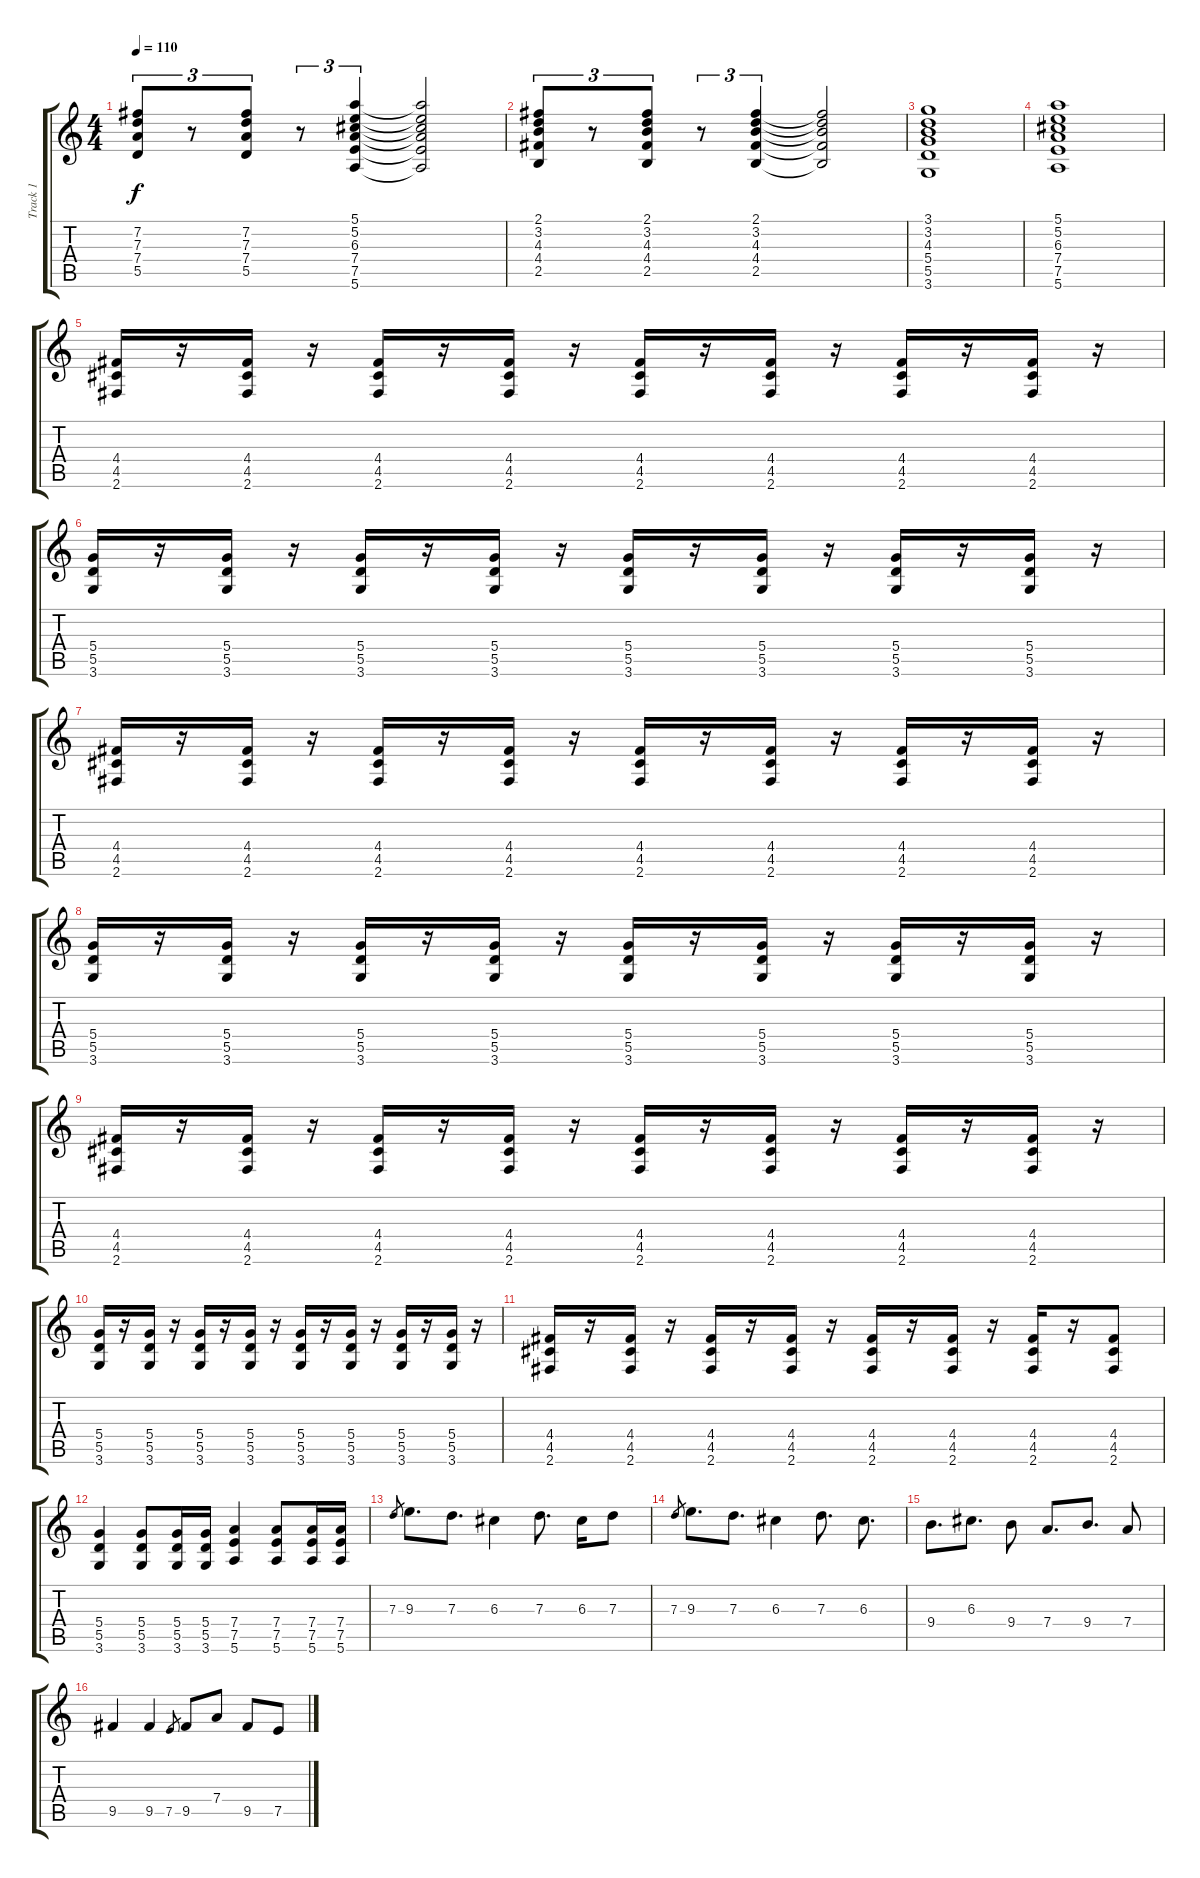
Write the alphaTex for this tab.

\track ("Track 1" "Track 1") {instrument overdrivenguitar}
\staff {score tabs}
\tuning (E4 B3 G3 D3 A2 E2) {hide}
\ts (4 4)
\tempo 110
\clef g2
\ks c
(7.2 7.3 7.4 5.5).8{tu (3 2) dy f} r.8{tu (3 2)} (7.2 7.3 7.4 5.5).8{tu (3 2)} r.8{tu (3 2)} (5.1 5.2 6.3 7.4 7.5 5.6).4{tu (3 2)} (5.1{t} 5.2{t} 6.3{t} 7.4{t} 7.5{t} 5.6{t}).2 |
(2.1 3.2 4.3 4.4 2.5).8{tu (3 2)} r.8{tu (3 2)} (2.1 3.2 4.3 4.4 2.5).8{tu (3 2)} r.8{tu (3 2)} (2.1 3.2 4.3 4.4 2.5).4{tu (3 2)} (2.1{t} 3.2{t} 4.3{t} 4.4{t} 2.5{t}).2 |
(3.1 3.2 4.3 5.4 5.5 3.6).1 |
(5.1 5.2 6.3 7.4 7.5 5.6).1 |
(4.4 4.5 2.6).16{instrument overdrivenguitar} r.16 (4.4 4.5 2.6).16 r.16 (4.4 4.5 2.6).16 r.16 (4.4 4.5 2.6).16 r.16 (4.4 4.5 2.6).16 r.16 (4.4 4.5 2.6).16 r.16 (4.4 4.5 2.6).16 r.16 (4.4 4.5 2.6).16 r.16 |
(5.4 5.5 3.6).16 r.16 (5.4 5.5 3.6).16 r.16 (5.4 5.5 3.6).16 r.16 (5.4 5.5 3.6).16 r.16 (5.4 5.5 3.6).16 r.16 (5.4 5.5 3.6).16 r.16 (5.4 5.5 3.6).16 r.16 (5.4 5.5 3.6).16 r.16 |
(4.4 4.5 2.6).16 r.16 (4.4 4.5 2.6).16 r.16 (4.4 4.5 2.6).16 r.16 (4.4 4.5 2.6).16 r.16 (4.4 4.5 2.6).16 r.16 (4.4 4.5 2.6).16 r.16 (4.4 4.5 2.6).16 r.16 (4.4 4.5 2.6).16 r.16 |
(5.4 5.5 3.6).16 r.16 (5.4 5.5 3.6).16 r.16 (5.4 5.5 3.6).16 r.16 (5.4 5.5 3.6).16 r.16 (5.4 5.5 3.6).16 r.16 (5.4 5.5 3.6).16 r.16 (5.4 5.5 3.6).16 r.16 (5.4 5.5 3.6).16 r.16 |
(4.4 4.5 2.6).16 r.16 (4.4 4.5 2.6).16 r.16 (4.4 4.5 2.6).16 r.16 (4.4 4.5 2.6).16 r.16 (4.4 4.5 2.6).16 r.16 (4.4 4.5 2.6).16 r.16 (4.4 4.5 2.6).16 r.16 (4.4 4.5 2.6).16 r.16 |
(5.4 5.5 3.6).16 r.16 (5.4 5.5 3.6).16 r.16 (5.4 5.5 3.6).16 r.16 (5.4 5.5 3.6).16 r.16 (5.4 5.5 3.6).16 r.16 (5.4 5.5 3.6).16 r.16 (5.4 5.5 3.6).16 r.16 (5.4 5.5 3.6).16 r.16 |
(4.4 4.5 2.6).16 r.16 (4.4 4.5 2.6).16 r.16 (4.4 4.5 2.6).16 r.16 (4.4 4.5 2.6).16 r.16 (4.4 4.5 2.6).16 r.16 (4.4 4.5 2.6).16 r.16 (4.4 4.5 2.6).16 r.16 (4.4 4.5 2.6).8 |
(5.4 5.5 3.6).4 (5.4 5.5 3.6).8 (5.4 5.5 3.6).16 (5.4 5.5 3.6).16 (7.4 7.5 5.6).4 (7.4 7.5 5.6).8 (7.4 7.5 5.6).16 (7.4 7.5 5.6).16 |
7.3.8{gr} 9.3.8{d} 7.3.8{d} 6.3.4 7.3.8{d} 6.3.16 7.3.8 |
7.3.8{gr} 9.3.8{d} 7.3.8{d} 6.3.4 7.3.8{d} 6.3.8{d} |
9.4.8{d} 6.3.8{d} 9.4.8 7.4.8{d} 9.4.8{d} 7.4.8 |
9.5.4 9.5.4 7.5.8{gr} 9.5.8 7.4.8 9.5.8 7.5.8
